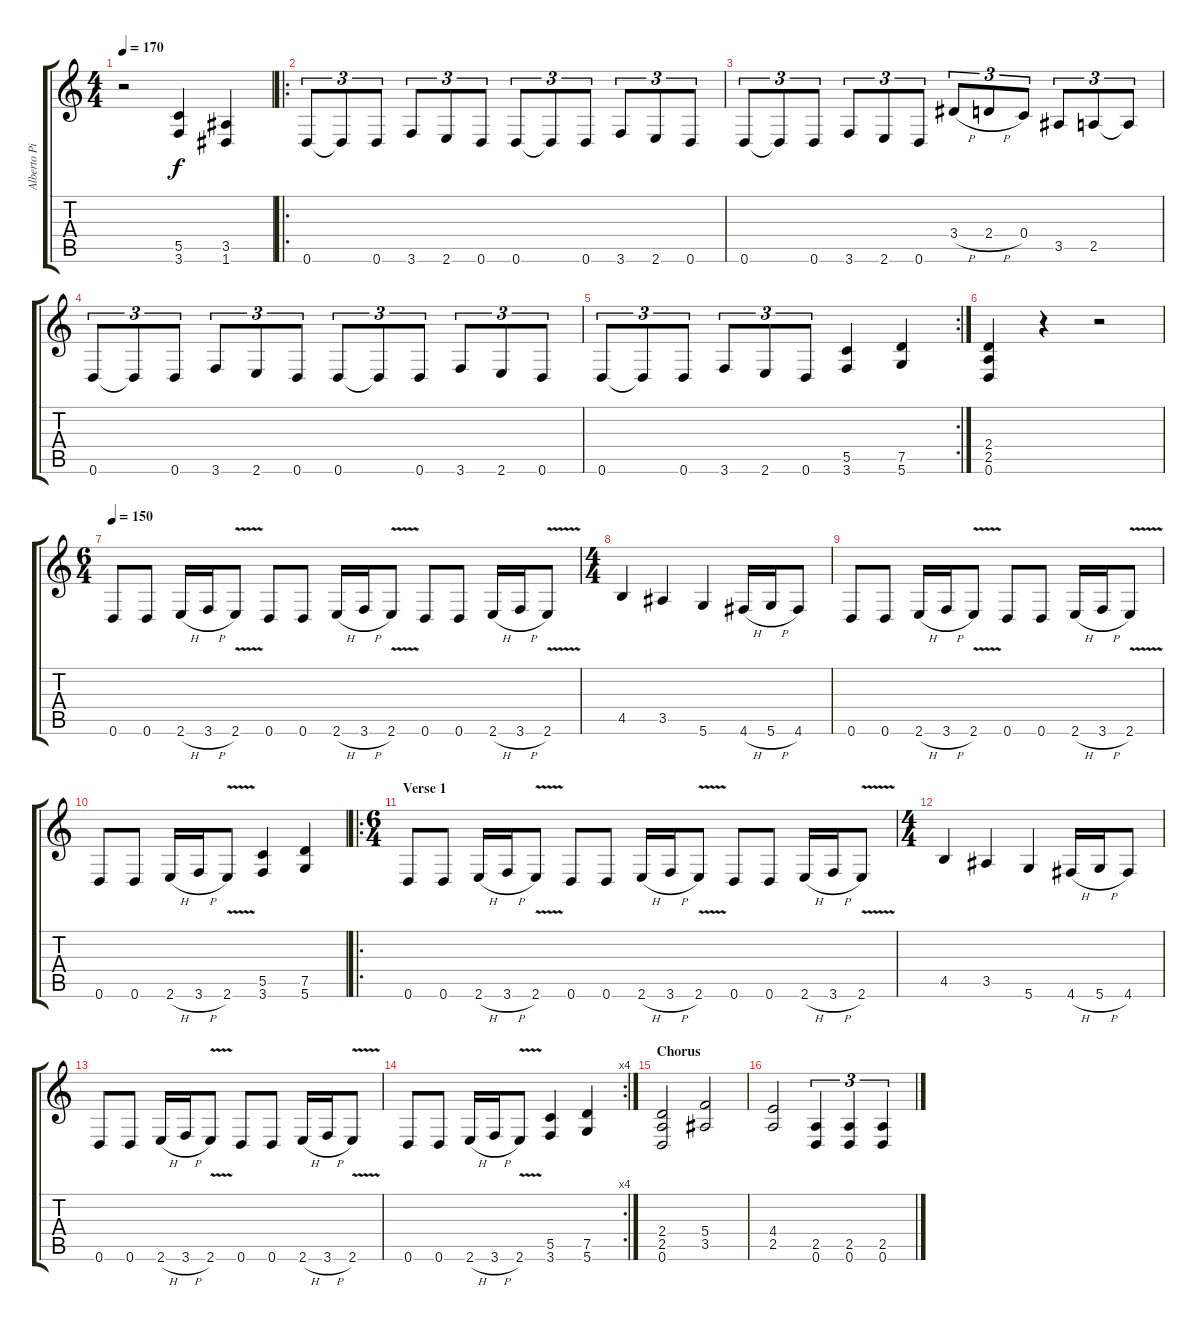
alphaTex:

\track ("Alberto Pimentel" "Alberto Pi") {instrument distortionguitar}
\staff {score tabs}
\tuning (D4 A3 F3 C3 G2 D2) {hide}
\ts (4 4)
\tempo 170
\clef g2
\ks c
r.2{dy f instrument distortionguitar} (5.5 3.6).4 (3.5 1.6).4 |
\ro
0.6.8{tu (3 2)} 0.6{t}.8{tu (3 2)} 0.6.8{tu (3 2)} 3.6.8{tu (3 2)} 2.6.8{tu (3 2)} 0.6.8{tu (3 2)} 0.6.8{tu (3 2)} 0.6{t}.8{tu (3 2)} 0.6.8{tu (3 2)} 3.6.8{tu (3 2)} 2.6.8{tu (3 2)} 0.6.8{tu (3 2)} |
0.6.8{tu (3 2)} 0.6{t}.8{tu (3 2)} 0.6.8{tu (3 2)} 3.6.8{tu (3 2)} 2.6.8{tu (3 2)} 0.6.8{tu (3 2)} 3.4{h}.8{tu (3 2)} 2.4{h}.8{tu (3 2)} 0.4.8{tu (3 2)} 3.5.8{tu (3 2)} 2.5.8{tu (3 2)} 2.5{t}.8{tu (3 2)} |
0.6.8{tu (3 2)} 0.6{t}.8{tu (3 2)} 0.6.8{tu (3 2)} 3.6.8{tu (3 2)} 2.6.8{tu (3 2)} 0.6.8{tu (3 2)} 0.6.8{tu (3 2)} 0.6{t}.8{tu (3 2)} 0.6.8{tu (3 2)} 3.6.8{tu (3 2)} 2.6.8{tu (3 2)} 0.6.8{tu (3 2)} |
\rc 2
0.6.8{tu (3 2)} 0.6{t}.8{tu (3 2)} 0.6.8{tu (3 2)} 3.6.8{tu (3 2)} 2.6.8{tu (3 2)} 0.6.8{tu (3 2)} (5.5 3.6).4 (7.5 5.6).4 |
(2.4 2.5 0.6).4 r.4 r.2 |
\ts (6 4)
\tempo 150
0.6.8 0.6.8 2.6{h}.16 3.6{h}.16 2.6{v}.8 0.6.8 0.6.8 2.6{h}.16 3.6{h}.16 2.6{v}.8 0.6.8 0.6.8 2.6{h}.16 3.6{h}.16 2.6{v}.8 |
\ts (4 4)
4.5.4 3.5.4 5.6.4 4.6{h}.16 5.6{h}.16 4.6.8 |
0.6.8 0.6.8 2.6{h}.16 3.6{h}.16 2.6{v}.8 0.6.8 0.6.8 2.6{h}.16 3.6{h}.16 2.6{v}.8 |
0.6.8 0.6.8 2.6{h}.16 3.6{h}.16 2.6{v}.8 (5.5 3.6).4 (7.5 5.6).4 |
\ro
\ts (6 4)
\section ("" "Verse 1")
0.6.8 0.6.8 2.6{h}.16 3.6{h}.16 2.6{v}.8 0.6.8 0.6.8 2.6{h}.16 3.6{h}.16 2.6{v}.8 0.6.8 0.6.8 2.6{h}.16 3.6{h}.16 2.6{v}.8 |
\ts (4 4)
4.5.4 3.5.4 5.6.4 4.6{h}.16 5.6{h}.16 4.6.8 |
0.6.8 0.6.8 2.6{h}.16 3.6{h}.16 2.6{v}.8 0.6.8 0.6.8 2.6{h}.16 3.6{h}.16 2.6{v}.8 |
\rc 4
0.6.8 0.6.8 2.6{h}.16 3.6{h}.16 2.6{v}.8 (5.5 3.6).4 (7.5 5.6).4 |
\section ("" "Chorus")
(2.4 2.5 0.6).2 (5.4 3.5).2 |
(4.4 2.5).2 (2.5 0.6).4{tu (3 2)} (2.5 0.6).4{tu (3 2)} (2.5 0.6).4{tu (3 2)}
